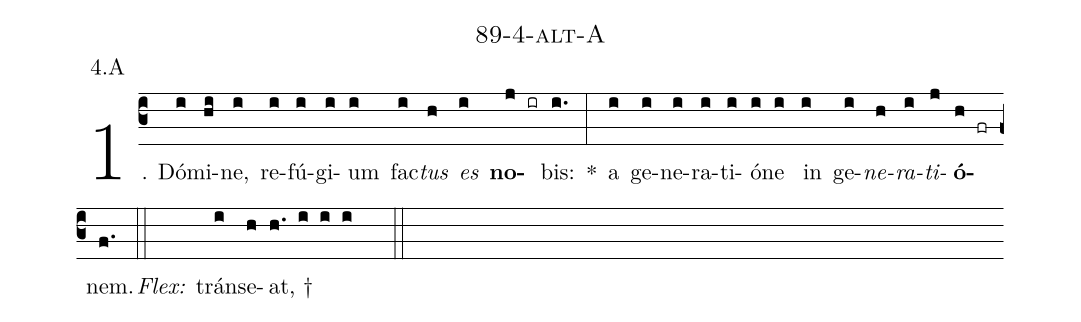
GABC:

name: 89-4-alt-A;
annotation: 4.A;
%%
(c3)1. Dó(i)mi(hi)ne,(i) re(i)fú(i)gi(i)um(i) fac(i)<i>tus</i>(h) <i>es</i>(i) <b>no</b>(j ir)bis:(i.) *(:) a(i) ge(i)ne(i)ra(i)ti(i)ó(i)ne(i) in(i) ge(i)<i>ne</i>(h)<i>ra</i>(i)<i>ti</i>(j)<b>ó</b>(h fr)nem.(f.) (::)
<i>Flex:</i>()  tráns(i)e(h)at, †(h. i i i  ::)
